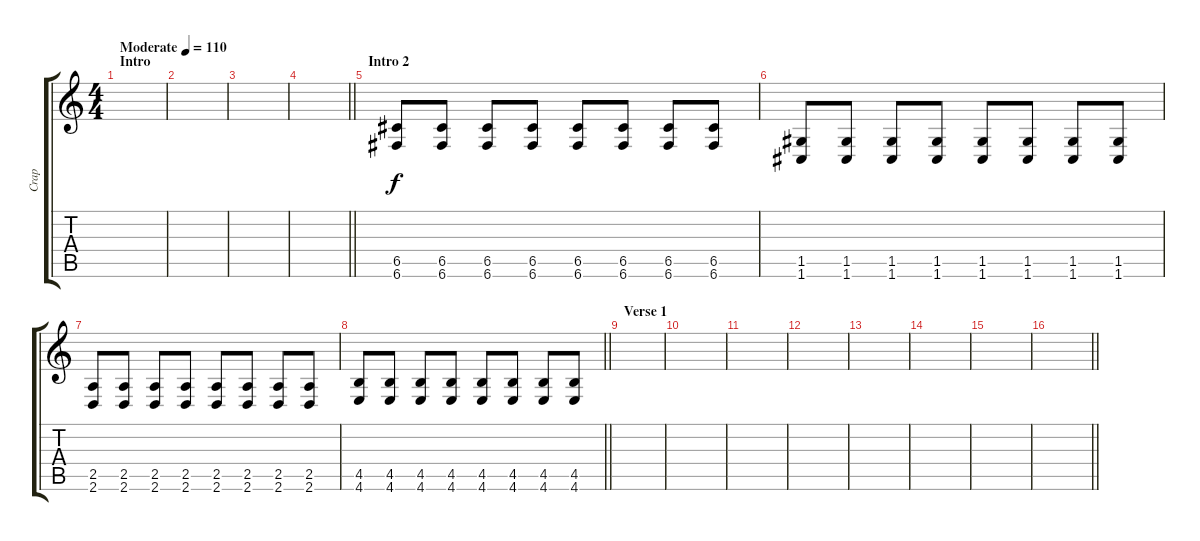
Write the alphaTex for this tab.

\track ("Crap" "Crap") {instrument distortionguitar}
\staff {score tabs}
\tuning (D4 A3 F3 C3 G2 C2) {hide}
\ts (4 4)
\section ("" "Intro")
\tempo (110 "Moderate")
\clef g2
\ks c
|
|
|
\barLineRight lightlight
|
\section ("" "Intro 2")
(6.5 6.6).8 (6.5 6.6).8 (6.5 6.6).8 (6.5 6.6).8 (6.5 6.6).8 (6.5 6.6).8 (6.5 6.6).8 (6.5 6.6).8 |
(1.5 1.6).8 (1.5 1.6).8 (1.5 1.6).8 (1.5 1.6).8 (1.5 1.6).8 (1.5 1.6).8 (1.5 1.6).8 (1.5 1.6).8 |
(2.5 2.6).8 (2.5 2.6).8 (2.5 2.6).8 (2.5 2.6).8 (2.5 2.6).8 (2.5 2.6).8 (2.5 2.6).8 (2.5 2.6).8 |
\barLineRight lightlight
(4.5 4.6).8 (4.5 4.6).8 (4.5 4.6).8 (4.5 4.6).8 (4.5 4.6).8 (4.5 4.6).8 (4.5 4.6).8 (4.5 4.6).8 |
\section ("" "Verse 1")
|
|
|
|
|
|
|
\barLineRight lightlight
